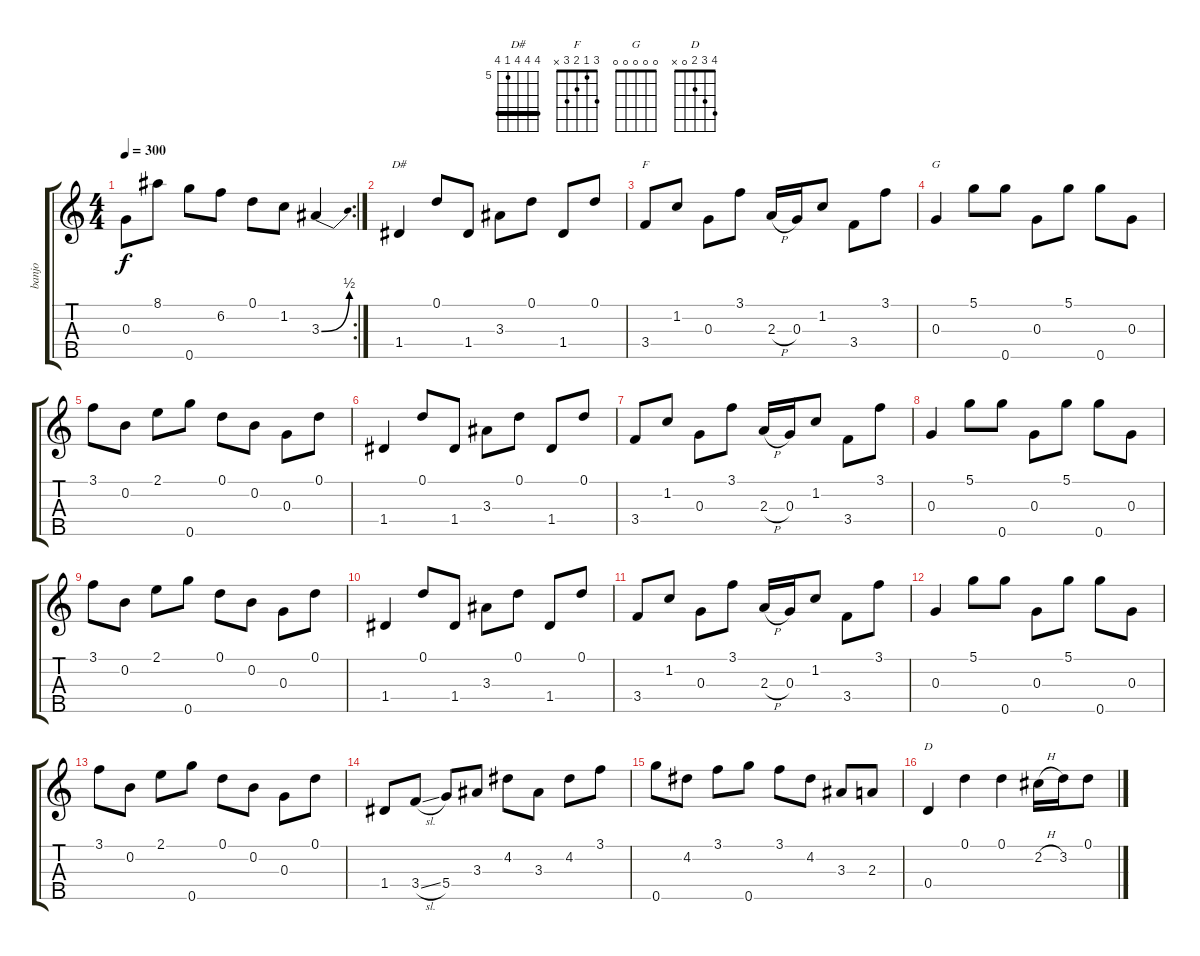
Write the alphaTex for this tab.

\track ("banjo" "banjo") {instrument banjo}
\staff {score tabs}
\tuning (D4 B3 G3 D3 G4) {hide}
\displaytranspose 12
\chord ("D#" 8 8 8 5 8) {firstfret 5 barre 8}
\chord ("F" 3 1 2 3 x)
\chord ("G" 0 0 0 0 0)
\chord ("D" 4 3 2 0 x)
\rc 2
\ts (4 4)
\tempo 300
\clef g2
\ks c
0.3.8{dy f} 8.1.8 0.5.8 6.2.8 0.1.8 1.2.8 3.3{be (bend 0 0 60 2)}.4 |
1.4.4{ch "D#"} 0.1.8 1.4.8 3.3.8 0.1.8 1.4.8 0.1.8 |
3.4.8{ch "F"} 1.2.8 0.3.8 3.1.8 2.3{h}.16 0.3.16 1.2.8 3.4.8 3.1.8 |
0.3.4{ch "G"} 5.1.8 0.5.8 0.3.8 5.1.8 0.5.8 0.3.8 |
3.1.8 0.2.8 2.1.8 0.5.8 0.1.8 0.2.8 0.3.8 0.1.8 |
1.4.4 0.1.8 1.4.8 3.3.8 0.1.8 1.4.8 0.1.8 |
3.4.8 1.2.8 0.3.8 3.1.8 2.3{h}.16 0.3.16 1.2.8 3.4.8 3.1.8 |
0.3.4 5.1.8 0.5.8 0.3.8 5.1.8 0.5.8 0.3.8 |
3.1.8 0.2.8 2.1.8 0.5.8 0.1.8 0.2.8 0.3.8 0.1.8 |
1.4.4 0.1.8 1.4.8 3.3.8 0.1.8 1.4.8 0.1.8 |
3.4.8 1.2.8 0.3.8 3.1.8 2.3{h}.16 0.3.16 1.2.8 3.4.8 3.1.8 |
0.3.4 5.1.8 0.5.8 0.3.8 5.1.8 0.5.8 0.3.8 |
3.1.8 0.2.8 2.1.8 0.5.8 0.1.8 0.2.8 0.3.8 0.1.8 |
1.4.8 3.4{sl}.8 5.4.8 3.3.8 4.2.8 3.3.8 4.2.8 3.1.8 |
0.5.8 4.2.8 3.1.8 0.5.8 3.1.8 4.2.8 3.3.8 2.3.8 |
0.4.4{ch "D"} 0.1.4 0.1.4 2.2{h}.16 3.2.16 0.1.8
